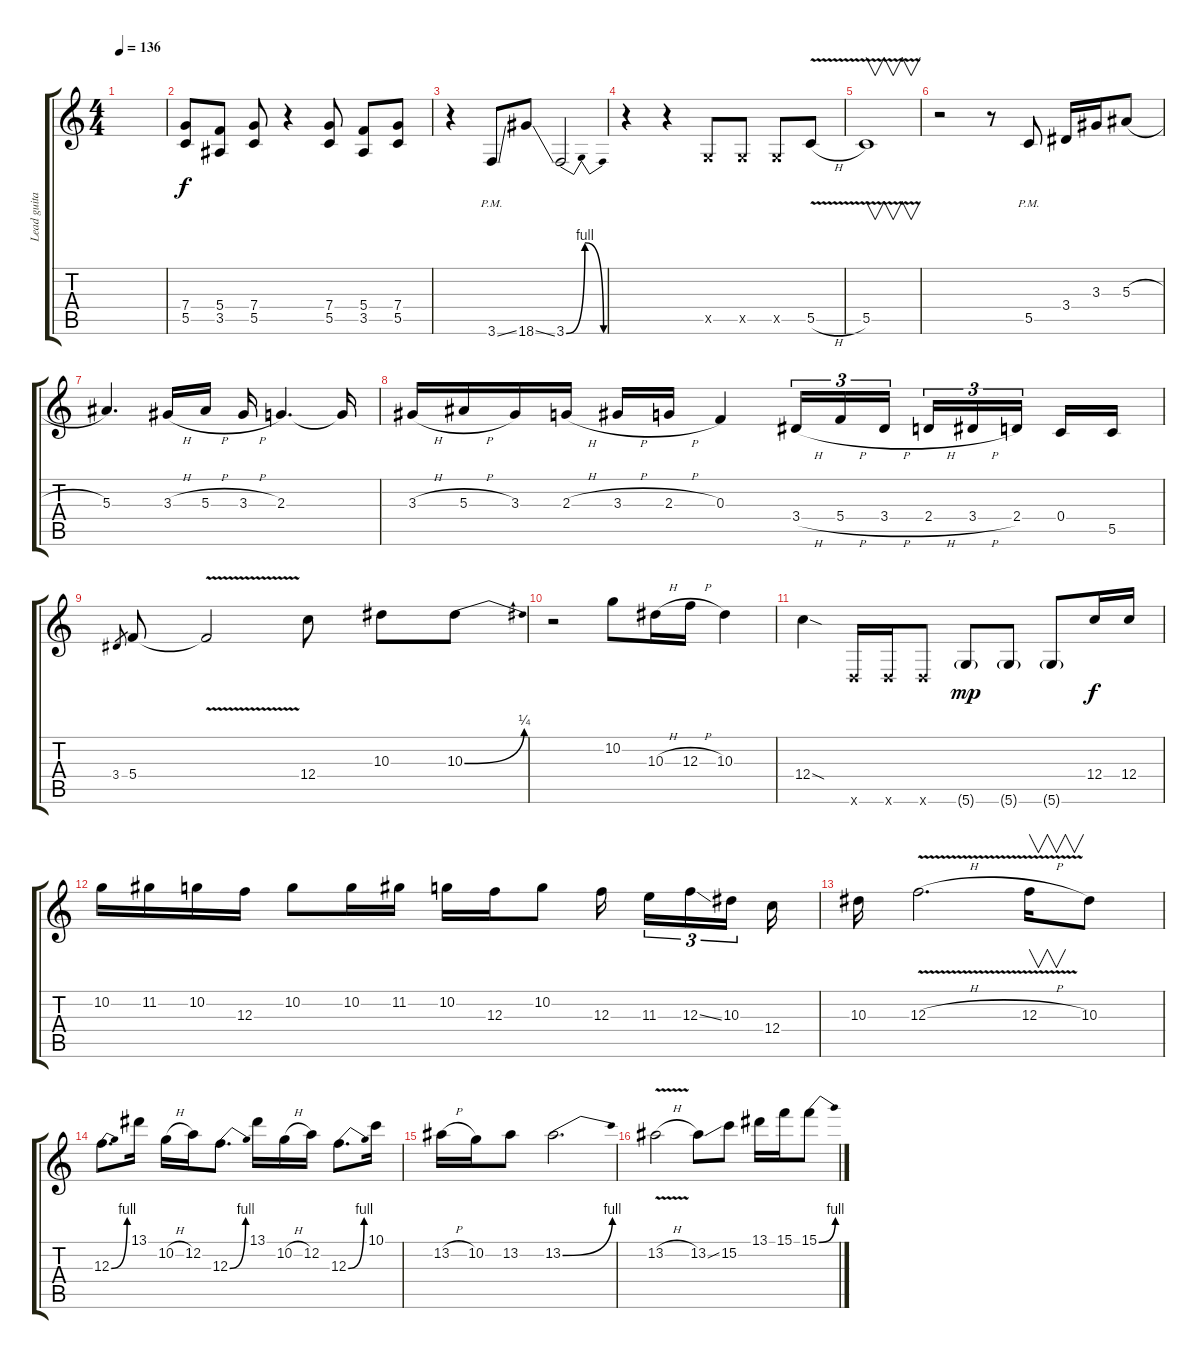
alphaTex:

\track ("Lead guitar" "Lead guita") {instrument distortionguitar}
\staff {score tabs}
\tuning (D4 A3 F3 C3 G2 D2) {hide}
\ts (4 4)
\tempo 136
\clef g2
\ks c
|
(7.4 5.5).8 (5.4 3.5).8 (7.4 5.5).8 r.4 (7.4 5.5).8 (5.4 3.5).8 (7.4 5.5).8 |
r.4 3.6{ss pm}.8 18.6{ss}.8 3.6{be (bendrelease 0 0 55 4 55 4 60 0)}.2 |
r.4 r.4 0.5{x}.8 0.5{x}.8 0.5{x}.8 5.5{v h}.8 |
5.5{v}.1{v} |
r.2 r.8 5.5{pm}.8 3.4.16 3.3.16 5.3{h}.8 |
5.3.4{d} 3.3{h}.16 5.3{h}.16 3.3{h}.16 2.3.4{d} 2.3{t}.16 |
3.3{h}.16 5.3{h}.16 3.3.16 2.3{h}.16 3.3{h}.16 2.3{h}.16 0.3.4 3.4{h}.16{tu (3 2)} 5.4{h}.16{tu (3 2)} 3.4{h}.16{tu (3 2)} 2.4{h}.16{tu (3 2)} 3.4{h}.16{tu (3 2)} 2.4.16{tu (3 2) beam splitsecondary} 0.4.16 5.5.16 |
3.4.8{gr} 5.4.8 5.4{v t}.2 12.4.8 10.3.8 10.3{be (bend 0 0 60 1)}.8 |
r.2 10.2.8 10.3{h}.16 12.3{h}.16 10.3.4 |
12.4{sod}.4 0.6{x}.16 0.6{x}.16 0.6{x}.8 5.6{g}.8{dy mp} 5.6{g}.8 5.6{g}.8 12.4.16{dy f} 12.4.16 |
10.2.16 11.2.16 10.2.16 12.3.16 10.2.8 10.2.16 11.2.16 10.2.16 12.3.16 10.2.8 12.3.16{beam splitsecondary} 11.3.16{tu (3 2)} 12.3{ss}.16{tu (3 2)} 10.3.16{tu (3 2) beam splitsecondary} 12.4.16 |
10.3.16 12.3{v h}.2{d} 12.3{v h}.16{v} 10.3.8 |
12.3{be (bend 0 0 60 4)}.8{d} 13.1.16 10.2{h}.16 12.2.16 12.3{be (bend 0 0 60 4)}.8{d} 13.1.16 10.2{h}.16 12.2.16 12.3{be (bend 0 0 60 4)}.8{d} 10.1.16 |
13.2{h}.16 10.2.16 13.2.8 13.2{be (bend 0 0 60 4)}.2{d} |
13.2{v h}.2 13.2{ss}.8 15.2.8 13.1.16 15.1.16 15.1{be (bend 0 0 60 4)}.8
